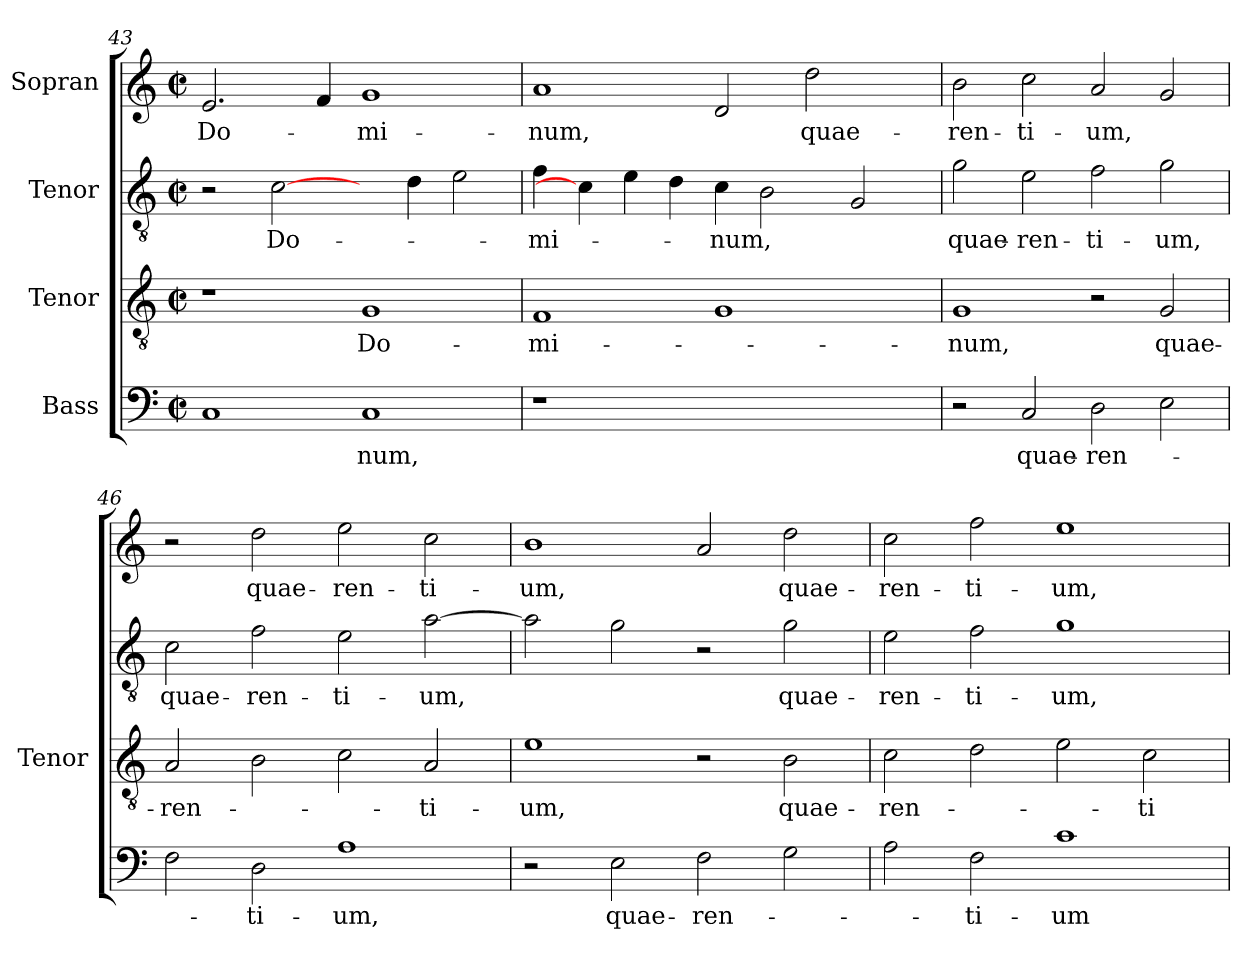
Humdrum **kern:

**kern	**text	**kern	**text	**kern	**text	**kern	**text
*part4	*part4	*part3	*part3	*part2	*part2	*part1	*part1
*staff4	*staff4	*staff3	*staff3	*staff2	*staff2	*staff1	*staff1
*I"Bass	*	*I"Tenor	*	*I"Tenor	*	*I"Sopran	*
*	*	*I'Tenor	*	*	*	*	*
*clefF4	*	*clefGv2	*	*clefGv2	*	*clefG2	*
*	*	*ITrd7c12	*	*ITrd7c12	*	*	*
*k[]	*	*k[]	*	*k[]	*	*k[]	*
*M2/2	*	*M2/2	*	*M2/2	*	*M2/2	*
*met(c|)	*	*met(c|)	*	*met(c|)	*	*met(c|)	*
=43	=43	=43	=43	=43	=43	=43	=43
!	!	!	!	!	!	!	!LO:LY:b:color=#000000
1Ci	.	1r	.	2r	.	2.ei/	Do-
!	!	!	!	!	!LO:LY:b:color=#000000	!	!
.	.	.	.	[2Ci\	Do-	.	.
.	.	.	.	.	.	4fi/	.
!	!LO:LY:b:color=#000000	!	!	!	!	!	!
!	!	!	!LO:LY:b:color=#000000	!	!	!	!
!	!	!	!	!	!	!	!LO:LY:b:color=#000000
1Ci	-num,	1GGi	Do-	4ryy	.	1gi	-mi-
.	.	.	.	4Di\	.	.	.
.	.	.	.	2Ei\	.	.	.
=44	=44	=44	=44	=44	=44	=44	=44
!LO:N:vis=1	!	!	!	!	!	!	!
!	!	!	!LO:LY:b:color=#000000	!	!	!	!
!	!	!	!	!	!LO:LY:b:color=#000000	!	!
!	!	!	!	!	!	!	!LO:LY:b:color=#000000
1r	.	1FFi	-mi-	4Fi\	-mi-	1ai	-num,
.	.	.	.	4Ci\]	.	.	.
.	.	.	.	4Ei\	.	.	.
.	.	.	.	4Di\	.	.	.
!	!	!	!	!	!LO:LY:b:color=#000000	!	!
1ryy	.	1GGi	.	4Ci\	-num,	2di/	.
.	.	.	.	2BBi\	.	.	.
!	!	!	!	!	!	!	!LO:LY:b:color=#000000
.	.	.	.	.	.	2ddi\	quae-
.	.	.	.	2GGi/	.	.	.
4ryy	.	4ryy	.	.	.	4ryy	.
=45	=45	=45	=45	=45	=45	=45	=45
!	!	!	!LO:LY:b:color=#000000	!	!	!	!
!	!	!	!	!	!LO:LY:b:color=#000000	!	!
!	!	!	!	!	!	!	!LO:LY:b:color=#000000
2r	.	1GGi	-num,	2Gi\	quae-	2bi\	-ren-
!	!LO:LY:b:color=#000000	!	!	!	!	!	!
!	!	!	!	!	!LO:LY:b:color=#000000	!	!
!	!	!	!	!	!	!	!LO:LY:b:color=#000000
2Ci/	quae-	.	.	2Ei\	-ren-	2cci\	-ti-
!	!LO:LY:b:color=#000000	!	!	!	!	!	!
!	!	!	!	!	!LO:LY:b:color=#000000	!	!
!	!	!	!	!	!	!	!LO:LY:b:color=#000000
2Di\	-ren-	2r	.	2Fi\	-ti-	2ai/	-um,
!	!	!	!LO:LY:b:color=#000000	!	!	!	!
!	!	!	!	!	!LO:LY:b:color=#000000	!	!
2Ei\	.	2GGi/	quae-	2Gi\	-um,	2gi/	.
=46	=46	=46	=46	=46	=46	=46	=46
!	!	!	!LO:LY:b:color=#000000	!	!	!	!
!	!	!	!	!	!LO:LY:b:color=#000000	!	!
2Fi\	.	2AAi/	-ren-	2Ci\	quae-	2r	.
!	!LO:LY:b:color=#000000	!	!	!	!	!	!
!	!	!	!	!	!LO:LY:b:color=#000000	!	!
!	!	!	!	!	!	!	!LO:LY:b:color=#000000
2Di\	-ti-	2BBi\	.	2Fi\	-ren-	2ddi\	quae-
!	!LO:LY:b:color=#000000	!	!	!	!	!	!
!	!	!	!	!	!LO:LY:b:color=#000000	!	!
!	!	!	!	!	!	!	!LO:LY:b:color=#000000
1Ai	-um,	2Ci\	.	2Ei\	-ti-	2eei\	-ren-
!	!	!	!LO:LY:b:color=#000000	!	!	!	!
!	!	!	!	!	!LO:LY:b:color=#000000	!	!
!	!	!	!	!	!	!	!LO:LY:b:color=#000000
.	.	2AAi/	-ti-	[>2Ai\	-um,	2cci\	-ti-
=47	=47	=47	=47	=47	=47	=47	=47
!	!	!	!LO:LY:b:color=#000000	!	!	!	!
!	!	!	!	!	!	!	!LO:LY:b:color=#000000
2r	.	1Ei	-um,	2Ai\]	.	1bi	-um,
!	!LO:LY:b:color=#000000	!	!	!	!	!	!
2Ei\	quae-	.	.	2Gi\	.	.	.
!	!LO:LY:b:color=#000000	!	!	!	!	!	!
2Fi\	-ren-	2r	.	2r	.	2ai/	.
!	!	!	!LO:LY:b:color=#000000	!	!	!	!
!	!	!	!	!	!LO:LY:b:color=#000000	!	!
!	!	!	!	!	!	!	!LO:LY:b:color=#000000
2Gi\	.	2BBi\	quae-	2Gi\	quae-	2ddi\	quae-
=48	=48	=48	=48	=48	=48	=48	=48
!	!	!	!LO:LY:b:color=#000000	!	!	!	!
!	!	!	!	!	!LO:LY:b:color=#000000	!	!
!	!	!	!	!	!	!	!LO:LY:b:color=#000000
2Ai\	.	2Ci\	-ren-	2Ei\	-ren-	2cci\	-ren-
!	!LO:LY:b:color=#000000	!	!	!	!	!	!
!	!	!	!	!	!LO:LY:b:color=#000000	!	!
!	!	!	!	!	!	!	!LO:LY:b:color=#000000
2Fi\	-ti-	2Di\	.	2Fi\	-ti-	2ffi\	-ti-
!	!LO:LY:b:color=#000000	!	!	!	!	!	!
!	!	!	!	!	!LO:LY:b:color=#000000	!	!
!	!	!	!	!	!	!	!LO:LY:b:color=#000000
1ci	-um	2Ei\	.	1Gi	-um,	1eei	-um,
!	!	!	!LO:LY:b:color=#000000	!	!	!	!
.	.	2Ci\	-ti-	.	.	.	.
=	=	=	=	=	=	=	=
*-	*-	*-	*-	*-	*-	*-	*-
